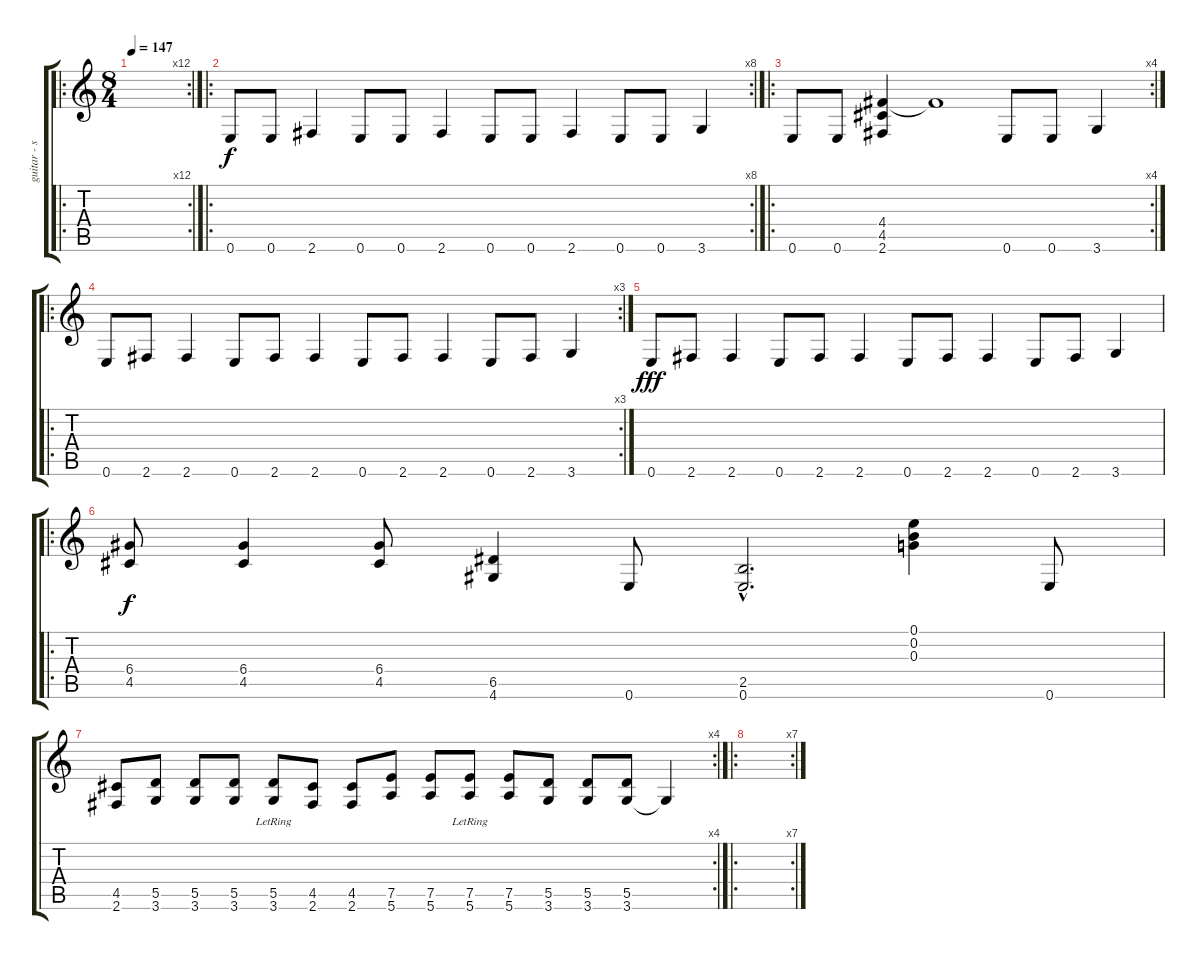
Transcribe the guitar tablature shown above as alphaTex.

\track ("guitar - stef" "guitar - s") {instrument distortionguitar}
\staff {score tabs}
\tuning (E4 B3 G3 D3 A2 E2) {hide}
\ro
\rc 12
\ts (8 4)
\tempo 147
\clef g2
\ks c
|
\ro
\rc 8
0.6.8 0.6.8 2.6.4 0.6.8 0.6.8 2.6.4 0.6.8 0.6.8 2.6.4 0.6.8 0.6.8 3.6.4 |
\ro
\rc 4
0.6.8 0.6.8 (4.4 4.5 2.6).4 4.4{t}.1 0.6.8 0.6.8 3.6.4 |
\ro
\rc 3
0.6.8 2.6.8 2.6.4 0.6.8 2.6.8 2.6.4 0.6.8 2.6.8 2.6.4 0.6.8 2.6.8 3.6.4 |
0.6.8{dy fff} 2.6.8 2.6.4 0.6.8 2.6.8 2.6.4 0.6.8 2.6.8 2.6.4 0.6.8 2.6.8 3.6.4 |
\ro
(6.4 4.5).8{dy f} (6.4 4.5).4 (6.4 4.5).8 (6.5 4.6).4 0.6.8 (2.5{hac} 0.6{hac}).2{d} (0.1 0.2 0.3).4 0.6.8 |
\rc 4
(4.5 2.6).8 (5.5 3.6).8 (5.5 3.6).8 (5.5 3.6).8 (5.5 3.6{lr}).8 (4.5 2.6).8 (4.5 2.6).8 (7.5 5.6).8 (7.5 5.6).8 (7.5{lr} 5.6).8 (7.5 5.6).8 (5.5 3.6).8 (5.5 3.6).8 (5.5 3.6).8 3.6{t}.4 |
\ro
\rc 7
